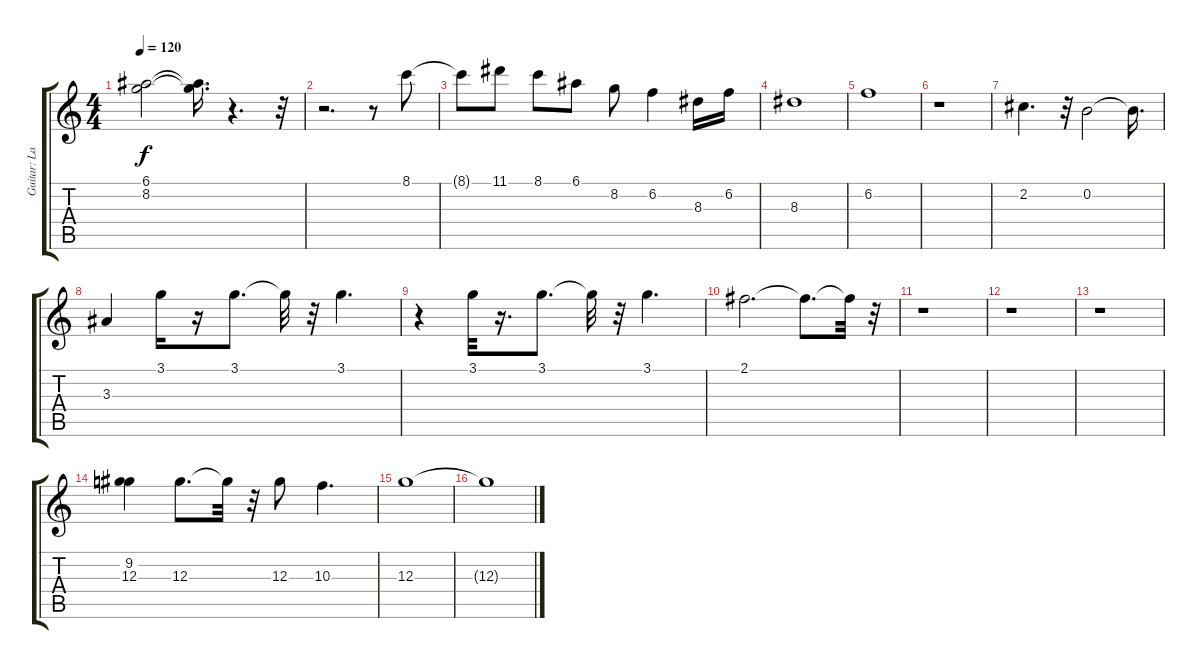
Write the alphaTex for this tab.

\track ("Guitar: Larry Carlton" "Guitar: La") {instrument distortionguitar}
\staff {score tabs}
\tuning (E4 B3 G3 D3 A2 E2) {hide}
\ts (4 4)
\tempo 120
\clef g2
\ks c
(6.1{t} 8.2{t}).2{dy f} (6.1{t} 8.2{t}).16{d} r.4{d} r.32 |
r.2{d} r.8 8.1.8 |
8.1{t}.8 11.1.8 8.1.8 6.1.8 8.2.8 6.2.4 8.3.16 6.2.16 |
8.3.1 |
6.2.1 |
r.1 |
2.2.4{d instrument electricguitarjazz} r.32 0.2.2 0.2{t}.16{d} |
3.3.4 3.1.16 r.16 3.1.8{d} 3.1{t}.32 r.32 3.1.4{d} |
r.4 3.1.32 r.16{d} 3.1.8{d} 3.1{t}.32 r.32 3.1.4{d} |
2.1.2{d} 2.1{t}.8{d} 2.1{t}.32 r.32 |
r.1 |
r.1 |
r.1 |
(9.2 12.3).4 12.3.8{d} 12.3{t}.32 r.32 12.3.8 10.3.4{d} |
12.3.1 |
12.3{t}.1
